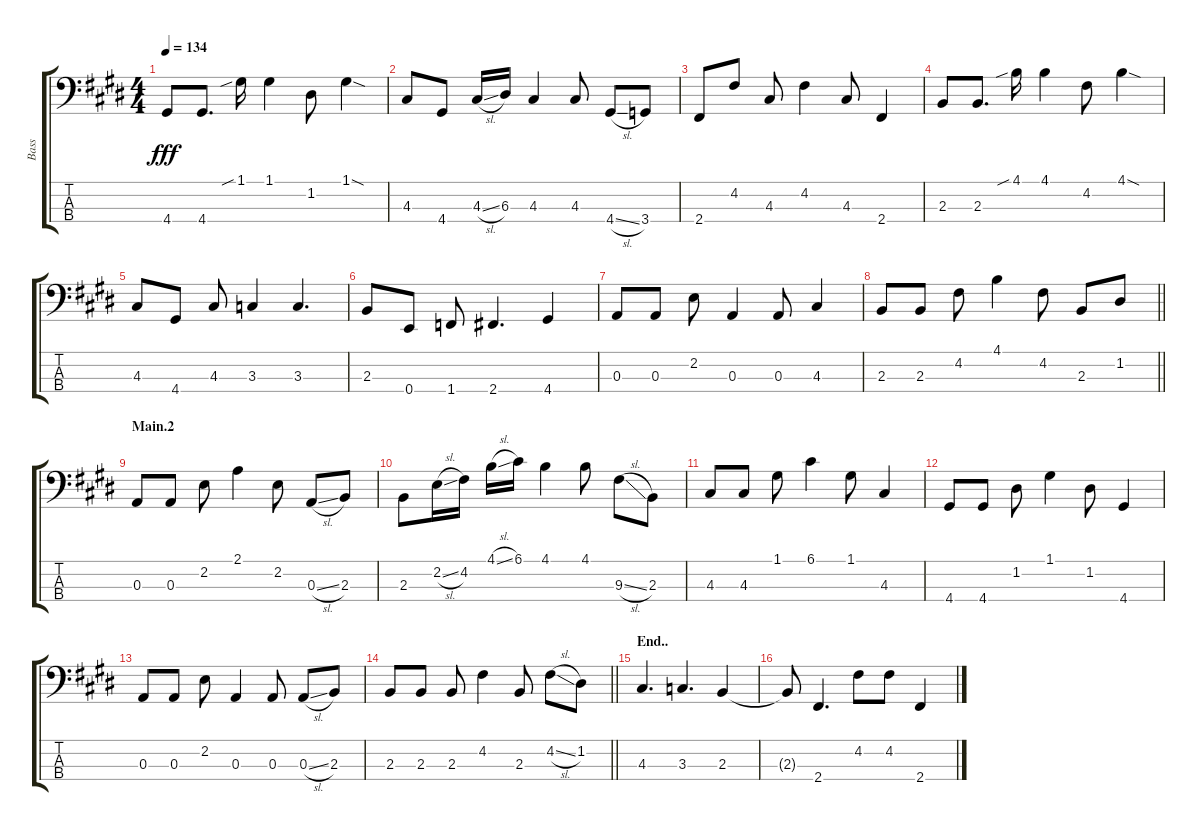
\track ("Bass" "Bass") {instrument electricbassfinger}
\staff {score tabs}
\tuning (G2 D2 A1 E1) {hide}
\ts (4 4)
\tempo 134
\clef f4
\ks e
4.4.8{dy fff} 4.4.8{d} 1.1{sib}.16 1.1.4 1.2.8 1.1{sod}.4 |
4.3.8 4.4.8 4.3{sl}.16 6.3.16 4.3.4 4.3.8 4.4{sl}.8 3.4.8 |
2.4.8 4.2.8 4.3.8 4.2.4 4.3.8 2.4.4 |
2.3.8 2.3.8{d} 4.1{sib}.16 4.1.4 4.2.8 4.1{sod}.4 |
4.3.8 4.4.8 4.3.8 3.3.4 3.3.4{d} |
2.3.8 0.4.8 1.4.8 2.4.4{d} 4.4.4 |
0.3.8 0.3.8 2.2.8 0.3.4 0.3.8 4.3.4 |
\barLineRight lightlight
2.3.8 2.3.8 4.2.8 4.1.4 4.2.8 2.3.8 1.2.8 |
\section ("" "Main.2")
0.3.8 0.3.8 2.2.8 2.1.4 2.2.8 0.3{sl}.8 2.3.8 |
2.3.8 2.2{sl}.16 4.2.16 4.1{sl}.16 6.1.16 4.1.4 4.1.8 9.3{sl}.8 2.3.8 |
4.3.8 4.3.8 1.1.8 6.1.4 1.1.8 4.3.4 |
4.4.8 4.4.8 1.2.8 1.1.4 1.2.8 4.4.4 |
0.3.8 0.3.8 2.2.8 0.3.4 0.3.8 0.3{sl}.8 2.3.8 |
\barLineRight lightlight
2.3.8 2.3.8 2.3.8 4.2.4 2.3.8 4.2{sl}.8 1.2.8 |
\section ("" "End..")
4.3.4{d} 3.3.4{d} 2.3.4 |
2.3{t}.8 2.4.4{d} 4.2.8 4.2.8 2.4.4
